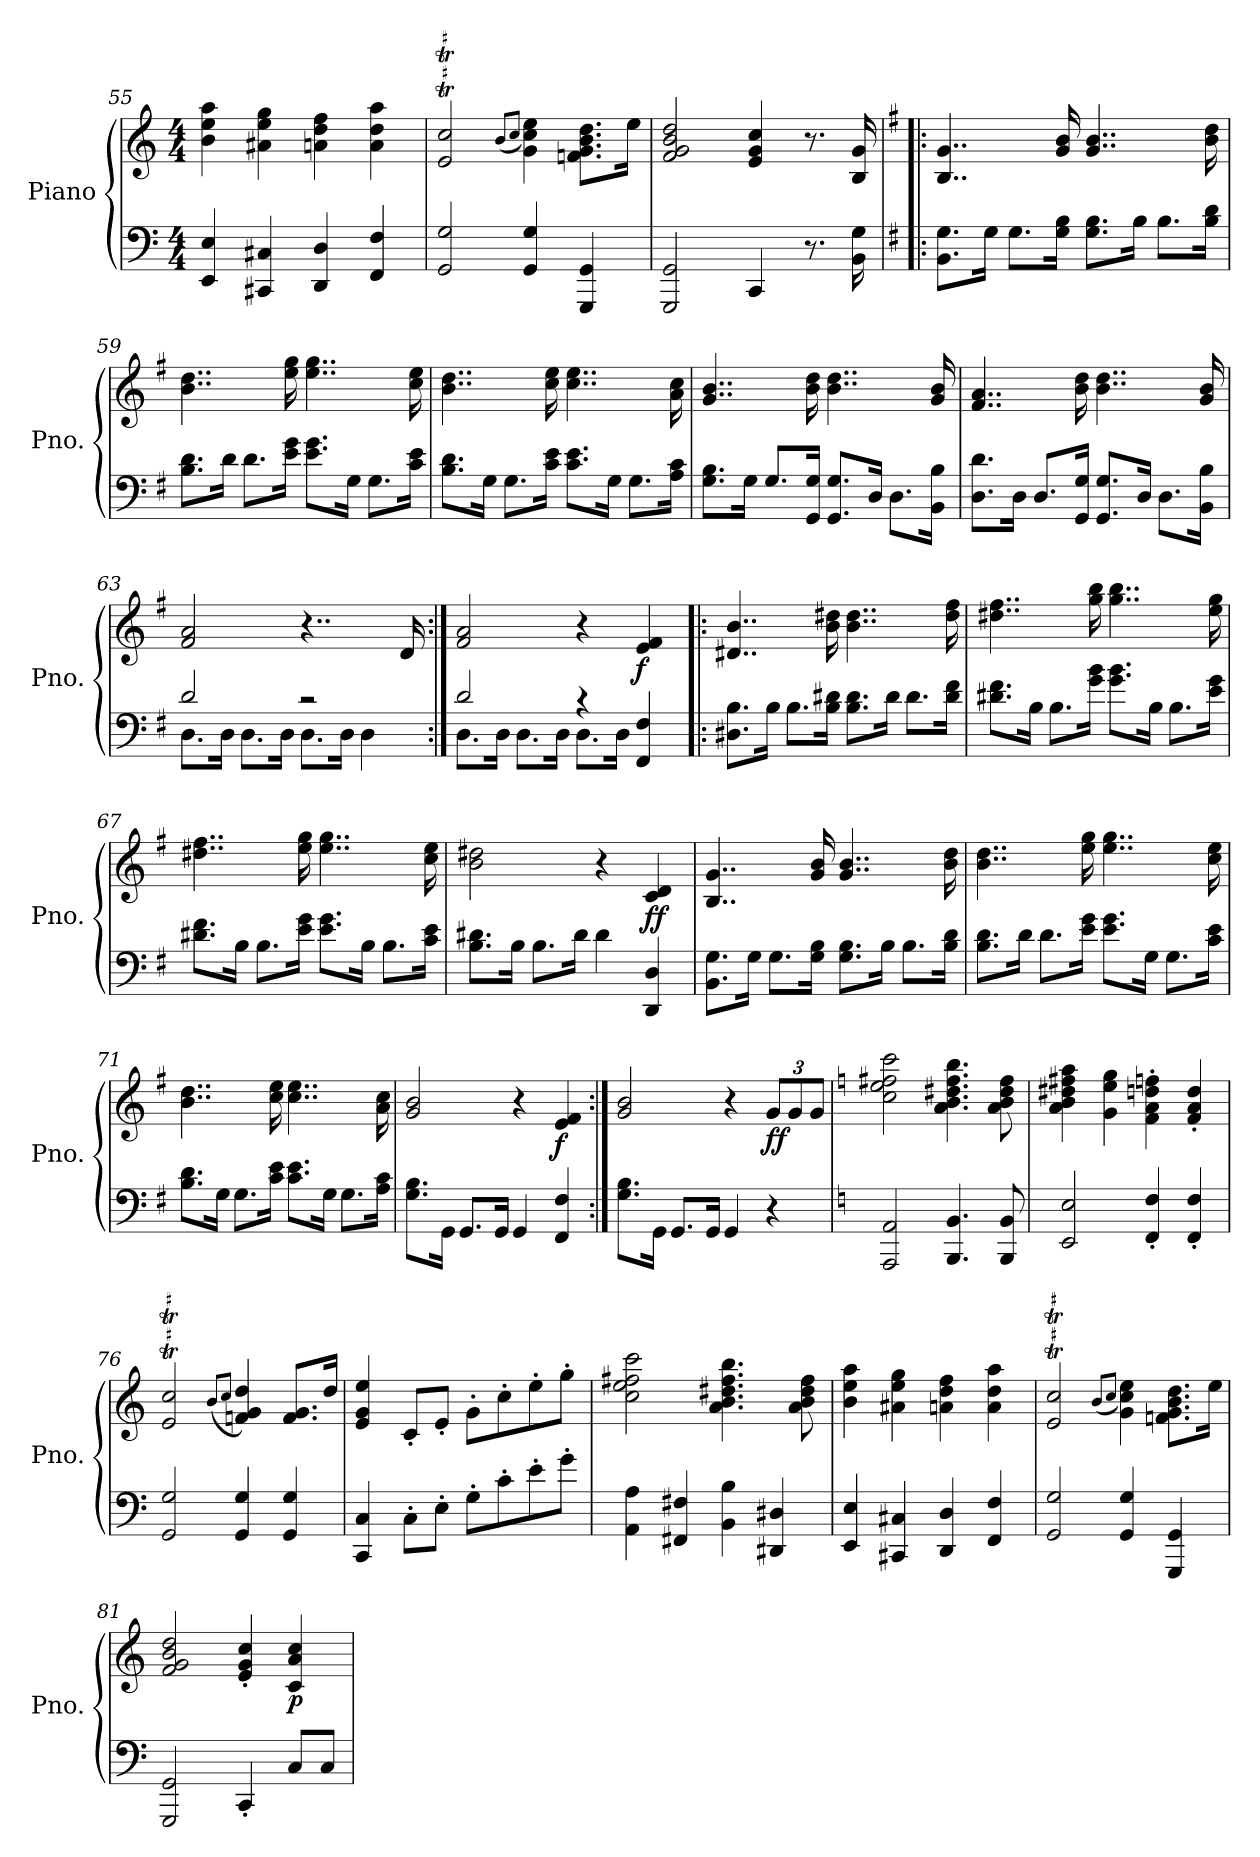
**kern	**kern	**dynam
*part1	*part1	*part1
*staff2	*staff1	*staff1/2
*I"Piano	*	*
*I'Pno.	*	*
*clefF4	*clefG2	*
*k[]	*k[]	*
*M4/4	*M4/4	*
=55	=55	=55
4EE/ 4E/	4b\ 4ee\ 4aa\	.
4CC#X/ 4C#X/	4a#X\ 4ee\ 4gg\	.
4DD/ 4D/	4an\ 4dd\ 4ff\	.
4FF/ 4F/	4a\ 4dd\ 4aa\	.
=56	=56	=56
2GG/ 2G/	2e/T 2cc/T	.
.	(8qb/L	.
.	8qcc/J	.
4GG/ 4G/	4g\ 4cc\ 4ee\)	.
4GGG/ 4GG/	8.f\ 8.g\ 8.b\ 8.dd\L	.
.	16ee\Jk	.
=57	=57	=57
2GGG/ 2GG/	2f/ 2g/ 2b/ 2dd/	.
4CC/	4e/ 4g/ 4cc/	.
8.r	8.r	.
16BB\ 16G\	16B/ 16g/	.
=58!|:	=58!|:	=58!|:
*k[f#]	*k[f#]	*
!	!	!LO:DY:b
!	!	!LO:DY:n=1:b
!	!	!LO:DY:n=2:b
8.BB\ 8.G\L	4..B/ 4..g/	other-dynamics ff other-dynamics
16G\Jk	.	.
8.G\L	.	.
16G\ 16B\Jk	16g/ 16b/	.
8.G\ 8.B\L	4..g/ 4..b/	.
16B\Jk	.	.
8.B\L	.	.
16B\ 16d\Jk	16b\ 16dd\	.
=59	=59	=59
8.B\ 8.d\L	4..b\ 4..dd\	.
16d\Jk	.	.
8.d\L	.	.
16e\ 16g\Jk	16ee\ 16gg\	.
8.e\ 8.g\L	4..ee\ 4..gg\	.
16G\Jk	.	.
8.G\L	.	.
16c\ 16e\Jk	16cc\ 16ee\	.
=60	=60	=60
8.B\ 8.d\L	4..b\ 4..dd\	.
16G\Jk	.	.
8.G\L	.	.
16c\ 16e\Jk	16cc\ 16ee\	.
8.c\ 8.e\L	4..cc\ 4..ee\	.
16G\Jk	.	.
8.G\L	.	.
16A\ 16c\Jk	16a\ 16cc\	.
=61	=61	=61
8.G\ 8.B\L	4..g/ 4..b/	.
16G\Jk	.	.
8.G/L	.	.
16GG/ 16G/Jk	16b\ 16dd\	.
8.GG/ 8.G/L	4..b\ 4..dd\	.
16D/Jk	.	.
8.D\L	.	.
16BB\ 16B\Jk	16g/ 16b/	.
=62	=62	=62
8.D\ 8.d\L	4..f#/ 4..a/	.
16D\Jk	.	.
8.D/L	.	.
16GG/ 16G/Jk	16b\ 16dd\	.
8.GG/ 8.G/L	4..b\ 4..dd\	.
16D/Jk	.	.
8.D\L	.	.
16BB\ 16B\Jk	16g/ 16b/	.
=63	=63	=63
*^	*	*
2d/	8.D\L	2f#/ 2a/	.
.	16D\Jk	.	.
.	8.D\L	.	.
.	16D\Jk	.	.
2r	8.D\L	4..r	.
.	16D\Jk	.	.
.	4D\	.	.
.	.	16d/	.
=64:|!	=64:|!	=64:|!	=64:|!
2d/	8.D\L	2f#/ 2a/	.
.	16D\Jk	.	.
.	8.D\L	.	.
.	16D\Jk	.	.
4r	8.D\L	4r	.
.	16D\Jk	.	.
!	!	!	!LO:DY:b
4FF#/ 4F#/	4ryy	4e/ 4f#/	f
*v	*v	*	*
=65!|:	=65!|:	=65!|:
8.D#X\ 8.B\L	4..d#X/ 4..b/	.
16B\Jk	.	.
8.B\L	.	.
16B\ 16d#X\Jk	16b\ 16dd#X\	.
8.B\ 8.d#\L	4..b\ 4..dd#\	.
16d#\Jk	.	.
8.d#\L	.	.
16d#\ 16f#\Jk	16dd#\ 16ff#\	.
=66	=66	=66
!	!	!LO:DY:b
!	!	!LO:DY:n=1:b
!	!	!LO:DY:n=2:b
8.d#X\ 8.f#\L	4..dd#X\ 4..ff#\	other-dynamics f other-dynamics
16B\Jk	.	.
8.B\L	.	.
16g\ 16b\Jk	16gg\ 16bb\	.
8.g\ 8.b\L	4..gg\ 4..bb\	.
16B\Jk	.	.
8.B\L	.	.
16e\ 16g\Jk	16ee\ 16gg\	.
=67	=67	=67
8.d#X\ 8.f#\L	4..dd#X\ 4..ff#\	.
16B\Jk	.	.
8.B\L	.	.
16e\ 16g\Jk	16ee\ 16gg\	.
8.e\ 8.g\L	4..ee\ 4..gg\	.
16B\Jk	.	.
8.B\L	.	.
16c\ 16e\Jk	16cc\ 16ee\	.
=68	=68	=68
8.B\ 8.d#X\L	2b\ 2dd#X\	.
16B\Jk	.	.
8.B\L	.	.
16d#\Jk	.	.
4d#\	4r	.
!	!	!LO:DY:b
4DD/ 4D/	4c/ 4d/	ff
=69	=69	=69
8.BB\ 8.G\L	4..B/ 4..g/	.
16G\Jk	.	.
8.G\L	.	.
16G\ 16B\Jk	16g/ 16b/	.
8.G\ 8.B\L	4..g/ 4..b/	.
16B\Jk	.	.
8.B\L	.	.
16B\ 16d\Jk	16b\ 16dd\	.
=70	=70	=70
8.B\ 8.d\L	4..b\ 4..dd\	.
16d\Jk	.	.
8.d\L	.	.
16e\ 16g\Jk	16ee\ 16gg\	.
8.e\ 8.g\L	4..ee\ 4..gg\	.
16G\Jk	.	.
8.G\L	.	.
16c\ 16e\Jk	16cc\ 16ee\	.
=71	=71	=71
8.B\ 8.d\L	4..b\ 4..dd\	.
16G\Jk	.	.
8.G\L	.	.
16c\ 16e\Jk	16cc\ 16ee\	.
8.c\ 8.e\L	4..cc\ 4..ee\	.
16G\Jk	.	.
8.G\L	.	.
16A\ 16c\Jk	16a\ 16cc\	.
=72	=72	=72
8.G\ 8.B\L	2g/ 2b/	.
16GG\Jk	.	.
8.GG/L	.	.
16GG/Jk	.	.
4GG/	4r	.
!	!	!LO:DY:b
4FF#/ 4F#/	4e/ 4f#/	f
=73:|!	=73:|!	=73:|!
8.G\ 8.B\L	2g/ 2b/	.
16GG\Jk	.	.
8.GG/L	.	.
16GG/Jk	.	.
4GG/	4r	.
*	*Xbrackettup	*
!	!	!LO:DY:b
4r	12g/L	ff
.	12g/	.
.	12g/J	.
=74	=74	=74
*k[]	*k[]	*
2AAA/ 2AA/	2cc\ 2ee\ 2ff#X\ 2ccc\	.
4.BBB/ 4.BB/	4.a\ 4.b\ 4.dd#X\ 4.ff#\ 4.bb\	.
8BBB/ 8BB/	8a\ 8b\ 8dd#\ 8ff#\	.
=75	=75	=75
2EE/ 2E/	4a\ 4b\ 4dd#X\ 4ff#X\ 4aa\	.
.	4g\ 4ee\ 4gg\	.
4FF/' 4F/'	4f\' 4a\' 4ddn\' 4ffn\'	.
4FF/' 4F/'	4f/' 4a/' 4dd/'	.
=76	=76	=76
2GG/ 2G/	2e/T 2cc/T	.
.	(8qb/L	.
.	8qcc/J	.
4GG/ 4G/	4f/ 4g/ 4dd/)	.
4GG/ 4G/	8.f/ 8.g/L	.
.	16dd/Jk	.
=77	=77	=77
4CC/ 4C/	4e/ 4g/ 4ee/	.
8C'\L	8c'/L	.
8E'\J	8e'/J	.
8G'\L	8g'\L	.
8c'\	8cc'\	.
8e'\	8ee'\	.
8g'\J	8gg'\J	.
=78	=78	=78
4AA\ 4A\	2cc\ 2ee\ 2ff#X\ 2ccc\	.
4FF#X/ 4F#X/	.	.
4BB\ 4B\	4.a\ 4.b\ 4.dd#X\ 4.ff#\ 4.bb\	.
4DD#X/ 4D#X/	.	.
.	8a\ 8b\ 8dd#\ 8ff#\	.
=79	=79	=79
4EE/ 4E/	4b\ 4ee\ 4aa\	.
4CC#X/ 4C#X/	4a#X\ 4ee\ 4gg\	.
4DD/ 4D/	4an\ 4dd\ 4ff\	.
4FF/ 4F/	4a\ 4dd\ 4aa\	.
=80	=80	=80
2GG/ 2G/	2e/T 2cc/T	.
.	(8qb/L	.
.	8qcc/J	.
4GG/ 4G/	4g\ 4cc\ 4ee\)	.
4GGG/ 4GG/	8.f\ 8.g\ 8.b\ 8.dd\L	.
.	16ee\Jk	.
=81	=81	=81
2GGG/ 2GG/	2f/ 2g/ 2b/ 2dd/	.
4CC'/	4e/' 4g/' 4cc/'	.
!	!	!LO:DY:b
8C/L	4c/ 4a/ 4cc/	p
8C/J	.	.
=	=	=
*-	*-	*-
